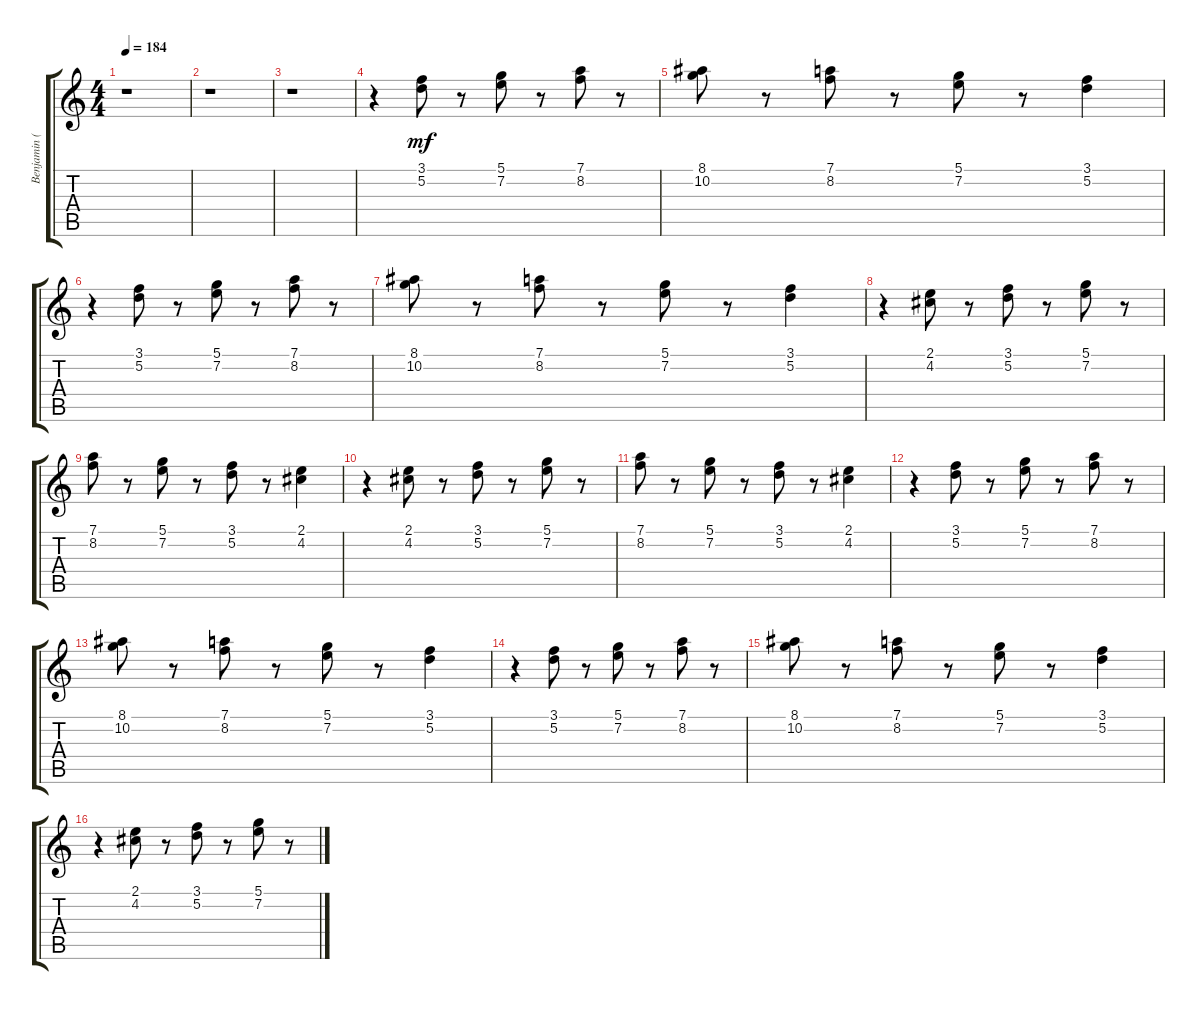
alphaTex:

\track ("Benjamin (KeybHigh)" "Benjamin (") {instrument churchorgan}
\staff {score tabs}
\tuning (D5 A4 F4 C4 G3 D3) {hide}
\ts (4 4)
\tempo 184
\clef g2
\ks c
r.1{dy f} |
r.1 |
r.1 |
r.4{volume 14 balance 9 instrument churchorgan} (3.1 5.2).8{dy mf} r.8 (5.1 7.2).8 r.8 (7.1 8.2).8 r.8 |
(8.1 10.2).8 r.8 (7.1 8.2).8 r.8 (5.1 7.2).8 r.8 (3.1 5.2).4 |
r.4 (3.1 5.2).8 r.8 (5.1 7.2).8 r.8 (7.1 8.2).8 r.8 |
(8.1 10.2).8 r.8 (7.1 8.2).8 r.8 (5.1 7.2).8 r.8 (3.1 5.2).4 |
r.4 (2.1 4.2).8 r.8 (3.1 5.2).8 r.8 (5.1 7.2).8 r.8 |
(7.1 8.2).8 r.8 (5.1 7.2).8 r.8 (3.1 5.2).8 r.8 (2.1 4.2).4 |
r.4 (2.1 4.2).8 r.8 (3.1 5.2).8 r.8 (5.1 7.2).8 r.8 |
(7.1 8.2).8 r.8 (5.1 7.2).8 r.8 (3.1 5.2).8 r.8 (2.1 4.2).4 |
r.4 (3.1 5.2).8 r.8 (5.1 7.2).8 r.8 (7.1 8.2).8 r.8 |
(8.1 10.2).8 r.8 (7.1 8.2).8 r.8 (5.1 7.2).8 r.8 (3.1 5.2).4 |
r.4 (3.1 5.2).8 r.8 (5.1 7.2).8 r.8 (7.1 8.2).8 r.8 |
(8.1 10.2).8 r.8 (7.1 8.2).8 r.8 (5.1 7.2).8 r.8 (3.1 5.2).4 |
r.4 (2.1 4.2).8 r.8 (3.1 5.2).8 r.8 (5.1 7.2).8 r.8
